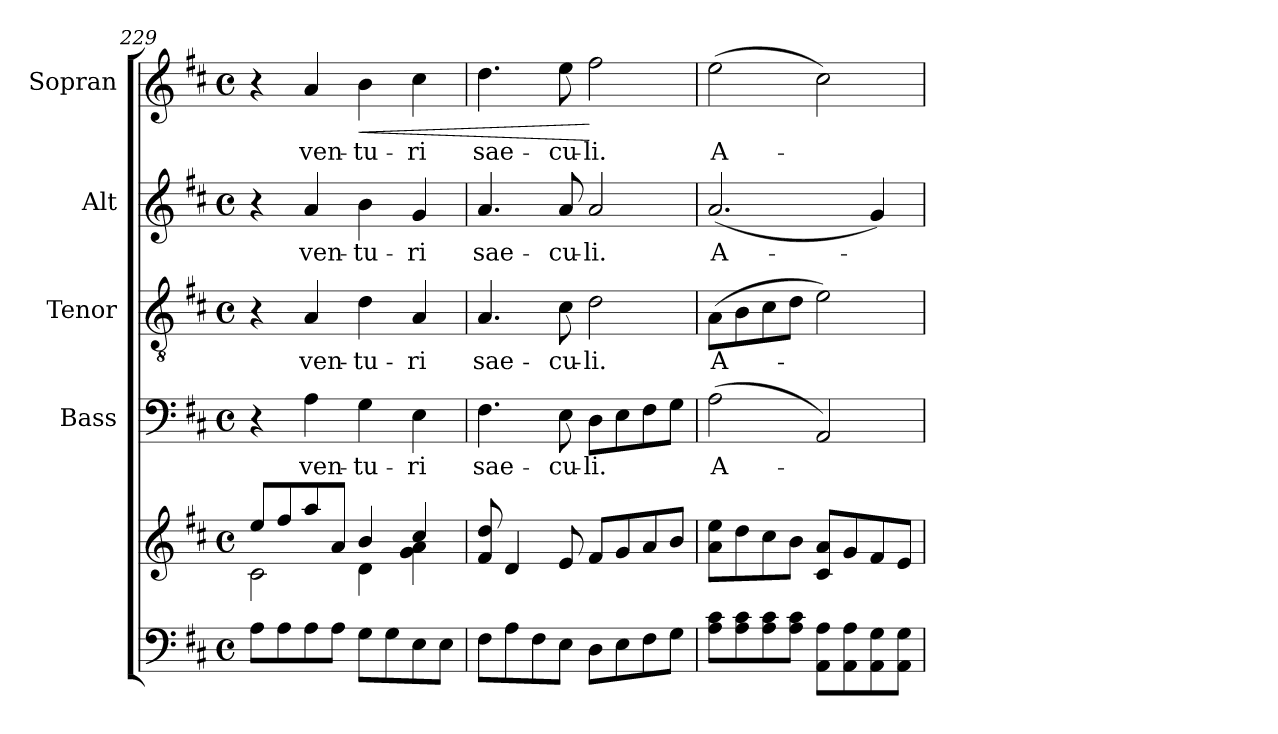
**kern	**kern	**kern	**text	**kern	**text	**kern	**text	**kern	**text	**dynam
*part5	*part5	*part4	*part4	*part3	*part3	*part2	*part2	*part1	*part1	*part1
*staff6	*staff5	*staff4	*staff4	*staff3	*staff3	*staff2	*staff2	*staff1	*staff1	*staff1
*	*	*I"Bass	*	*I"Tenor	*	*I"Alt	*	*I"Sopran	*	*
*	*	*I'B.	*	*I'T.	*	*I'A.	*	*I'S.	*	*
*clefF4	*clefG2	*clefF4	*	*clefGv2	*	*clefG2	*	*clefG2	*	*
*k[f#c#]	*k[f#c#]	*k[f#c#]	*	*k[f#c#]	*	*k[f#c#]	*	*k[f#c#]	*	*
*D:	*D:	*D:	*	*D:	*	*D:	*	*D:	*	*
*M4/4	*M4/4	*M4/4	*	*M4/4	*	*M4/4	*	*M4/4	*	*
*met(c)	*met(c)	*met(c)	*	*met(c)	*	*met(c)	*	*met(c)	*	*
=229	=229	=229	=229	=229	=229	=229	=229	=229	=229	=229
*	*^	*	*	*	*	*	*	*	*	*
8A\L	8ee/L	2c#\	4r	.	4r	.	4r	.	4r	.	.
8A\	8ff#/	.	.	.	.	.	.	.	.	.	.
!	!	!	!	!LO:LY:b	!	!LO:LY:b	!	!LO:LY:b	!	!LO:LY:b	!
8A\	8aa/	.	4A\	ven-	4A/	ven-	4a/	ven-	4a/	ven-	.
8A\J	8a/J	.	.	.	.	.	.	.	.	.	.
!	!	!	!	!LO:LY:b	!	!LO:LY:b	!	!LO:LY:b	!	!LO:LY:b	!LO:HP:b
8G\L	4b/	4d\	4G\	-tu-	4d\	-tu-	4b\	-tu-	4b\	-tu-	<
8G\	.	.	.	.	.	.	.	.	.	.	.
!	!	!	!	!LO:LY:b	!	!LO:LY:b	!	!LO:LY:b	!	!LO:LY:b	!
8E\	4cc#/	4g\ 4a\	4E\	-ri	4A/	-ri	4g/	-ri	4cc#\	-ri	.
8E\J	.	.	.	.	.	.	.	.	.	.	.
*	*v	*v	*	*	*	*	*	*	*	*	*
=230	=230	=230	=230	=230	=230	=230	=230	=230	=230	=230
!	!	!	!LO:LY:b	!	!LO:LY:b	!	!LO:LY:b	!	!LO:LY:b	!
8F#\L	8f#/ 8dd/	4.F#\	sae-	4.A/	sae-	4.a/	sae-	4.dd\	sae-	.
8A\	4d/	.	.	.	.	.	.	.	.	.
8F#\	.	.	.	.	.	.	.	.	.	.
!	!	!	!LO:LY:b	!	!LO:LY:b	!	!LO:LY:b	!	!LO:LY:b	!
8E\J	8e/	8E\	-cu-	8c#\	-cu-	8a/	-cu-	8ee\	-cu-	.
!	!	!	!LO:LY:b	!	!LO:LY:b	!	!LO:LY:b	!	!LO:LY:b	!
8D\L	8f#/L	8D\L	-li.	2d\	-li.	2a/	-li.	2ff#\	-li.	[
8E\	8g/	8E\	.	.	.	.	.	.	.	.
8F#\	8a/	8F#\	.	.	.	.	.	.	.	.
8G\J	8b/J	8G\J	.	.	.	.	.	.	.	.
=231	=231	=231	=231	=231	=231	=231	=231	=231	=231	=231
!	!	!	!LO:LY:b	!	!LO:LY:b	!	!LO:LY:b	!	!LO:LY:b	!
8A\ 8c#\L	8a\ 8ee\L	(>2A\	A-	(>8A\L	A-	(<2.a/	A-	(>2ee\	A-	.
8A\ 8c#\	8dd\	.	.	8B\	.	.	.	.	.	.
8A\ 8c#\	8cc#\	.	.	8c#\	.	.	.	.	.	.
8A\ 8c#\J	8b\J	.	.	8d\J	.	.	.	.	.	.
8AA\ 8A\L	8c#/ 8a/L	2AA/)	.	2e\)	.	.	.	2cc#\)	.	.
8AA\ 8A\	8g/	.	.	.	.	.	.	.	.	.
8AA\ 8G\	8f#/	.	.	.	.	4g/)	.	.	.	.
8AA\ 8G\J	8e/J	.	.	.	.	.	.	.	.	.
=	=	=	=	=	=	=	=	=	=	=
*-	*-	*-	*-	*-	*-	*-	*-	*-	*-	*-
